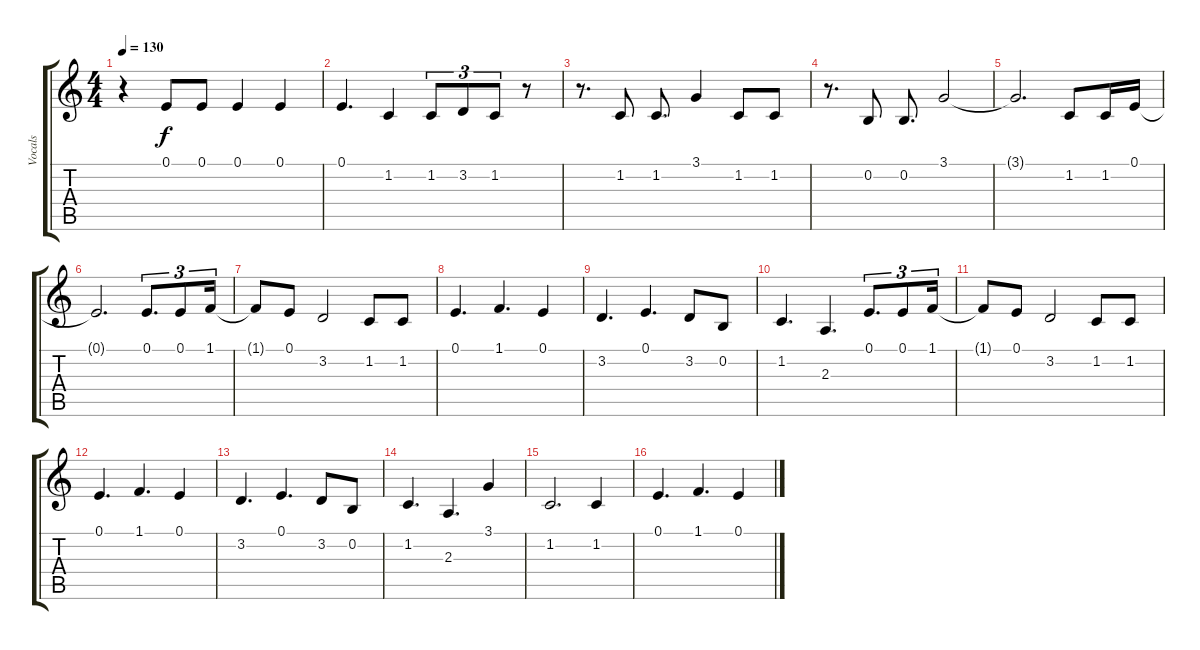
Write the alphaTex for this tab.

\track ("Vocals" "Vocals") {instrument clarinet}
\staff {score tabs}
\tuning (E4 B3 G3 D3 A2 E2) {hide}
\ts (4 4)
\tempo 130
\clef g2
\ks c
r.4{dy f} 0.1.8 0.1.8 0.1.4 0.1.4 |
0.1.4{d} 1.2.4 1.2.8{tu (3 2)} 3.2.8{tu (3 2)} 1.2.8{tu (3 2)} r.8 |
r.8{d} 1.2.8 1.2.8{d} 3.1.4 1.2.8 1.2.8 |
r.8{d} 0.2.8 0.2.8{d} 3.1.2 |
3.1{t}.2{d} 1.2.8 1.2.16 0.1.16 |
0.1{t}.2{d} 0.1.8{d tu (3 2)} 0.1.8{tu (3 2)} 1.1.16{tu (3 2)} |
1.1{t}.8 0.1.8 3.2.2 1.2.8 1.2.8 |
0.1.4{d} 1.1.4{d} 0.1.4 |
3.2.4{d} 0.1.4{d} 3.2.8 0.2.8 |
1.2.4{d} 2.3.4{d} 0.1.8{d tu (3 2)} 0.1.8{tu (3 2)} 1.1.16{tu (3 2)} |
1.1{t}.8 0.1.8 3.2.2 1.2.8 1.2.8 |
0.1.4{d} 1.1.4{d} 0.1.4 |
3.2.4{d} 0.1.4{d} 3.2.8 0.2.8 |
1.2.4{d} 2.3.4{d} 3.1.4 |
1.2.2{d} 1.2.4 |
0.1.4{d} 1.1.4{d} 0.1.4
